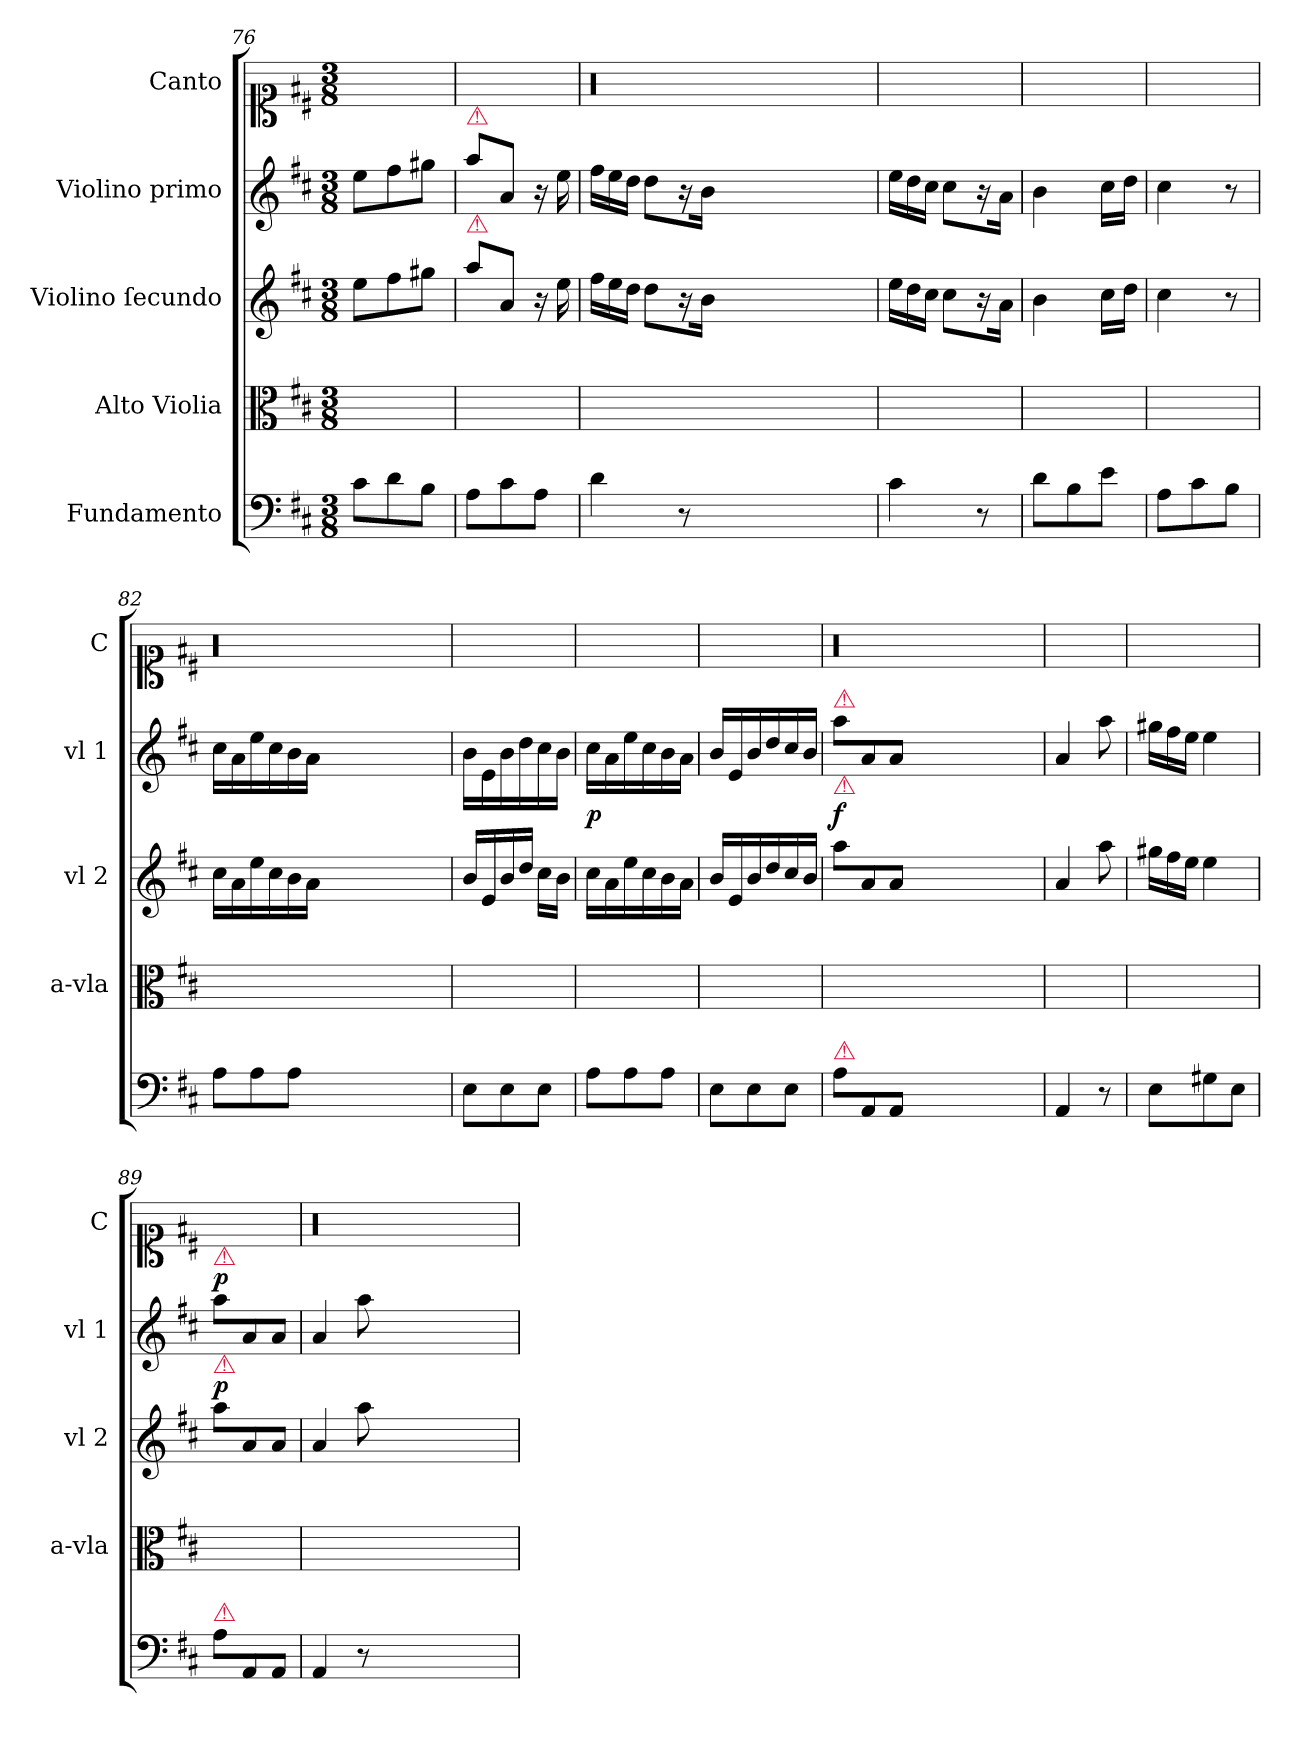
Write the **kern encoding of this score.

**kern	**kern	**kern	**dynam	**kern	**dynam	**kern
*part5	*part4	*part3	*part3	*part2	*part2	*part1
*staff5	*staff4	*staff3	*staff3	*staff2	*staff2	*staff1
*I"Fundamento	*I"Alto Violia	*I"Violino ſecundo	*	*I"Violino primo	*	*I"Canto
*	*I'a-vla	*I'vl 2	*	*I'vl 1	*	*I'C
*clefF4	*clefC3	*clefG2	*	*clefG2	*	*clefC1
*k[f#c#]	*k[f#c#]	*k[f#c#]	*	*k[f#c#]	*	*k[f#c#]
*M3/8	*M3/8	*M3/8	*	*M3/8	*	*M3/8
=76	=76	=76	=76	=76	=76	=76
8c#\L	4.ryy	8ee\L	.	8ee\L	.	4.ryy
8d\	.	8ff#\	.	8ff#\	.	.
8B\J	.	8gg#X\J	.	8gg#X\J	.	.
=77	=77	=77	=77	=77	=77	=77
!	!	!	!	!LO:TX:a:color=crimson:t=⚠	!	!
!	!	!LO:TX:a:color=crimson:t=⚠	!	!	!	!
8A\L	4.ryy	8aa\L	.	8aa\L	.	4.ryy
8c#\	.	8a/J	.	8a/J	.	.
8A\J	.	16r	.	16r	.	.
.	.	16ee\	.	16ee\	.	.
=78	=78	=78	=78	=78	=78	=78
*	*	*Xtuplet	*	*Xtuplet	*	*
!	!	!	!	!	!	!LO:N:vis=00
4d\	4.ryy	24ff#\LL	.	24ff#\LL	.	1.r
.	.	24ee\	.	24ee\	.	.
.	.	24dd\JJ	.	24dd\JJ	.	.
.	.	8dd\L	.	8dd\L	.	.
8r	.	16r	.	16r	.	.
.	.	16b\Jk	.	16b\Jk	.	.
1ryy	1ryy	1ryy	.	1ryy	.	.
8ryy	8ryy	8ryy	.	8ryy	.	.
=79	=79	=79	=79	=79	=79	=79
4c#\	4.ryy	24ee\LL	.	24ee\LL	.	4.ryy
.	.	24dd\	.	24dd\	.	.
.	.	24cc#\JJ	.	24cc#\JJ	.	.
.	.	8cc#\L	.	8cc#\L	.	.
8r	.	16r	.	16r	.	.
.	.	16a\Jk	.	16a\Jk	.	.
=80	=80	=80	=80	=80	=80	=80
8d\L	4.ryy	4b\	.	4b\	.	4.ryy
8B\	.	.	.	.	.	.
8e\J	.	16cc#\LL	.	16cc#\LL	.	.
.	.	16dd\JJ	.	16dd\JJ	.	.
=81	=81	=81	=81	=81	=81	=81
8A\L	4.ryy	4cc#\	.	4cc#\	.	4.ryy
8c#\	.	.	.	.	.	.
8B\J	.	8r	.	8r	.	.
=82	=82	=82	=82	=82	=82	=82
!	!	!	!	!	!	!LO:N:vis=00
8A\L	4.ryy	16cc#\LL	.	16cc#\LL	.	1.r
.	.	16a\	.	16a\	.	.
8A\	.	16ee\	.	16ee\	.	.
.	.	16cc#\	.	16cc#\	.	.
8A\J	.	16b\	.	16b\	.	.
.	.	16a\JJ	.	16a\JJ	.	.
1ryy	1ryy	1ryy	.	1ryy	.	.
8ryy	8ryy	8ryy	.	8ryy	.	.
=83	=83	=83	=83	=83	=83	=83
8E\L	4.ryy	16b/LL	.	16b\LL	.	4.ryy
.	.	16e/	.	16e\	.	.
8E\	.	16b/	.	16b\	.	.
.	.	16dd/JJ	.	16dd\	.	.
8E\J	.	16cc#\LL	.	16cc#\	.	.
.	.	16b\JJ	.	16b\JJ	.	.
=84	=84	=84	=84	=84	=84	=84
!	!	!	!LO:DY:a	!	!	!
8A\L	4.ryy	16cc#\LL	p	16cc#\LL	.	4.ryy
.	.	16a\	.	16a\	.	.
8A\	.	16ee\	.	16ee\	.	.
.	.	16cc#\	.	16cc#\	.	.
8A\J	.	16b\	.	16b\	.	.
.	.	16a\JJ	.	16a\JJ	.	.
=85	=85	=85	=85	=85	=85	=85
8E\L	4.ryy	16b/LL	.	16b/LL	.	4.ryy
.	.	16e/	.	16e/	.	.
8E\	.	16b/	.	16b/	.	.
.	.	16dd/	.	16dd/	.	.
8E\J	.	16cc#/	.	16cc#/	.	.
.	.	16b/JJ	.	16b/JJ	.	.
=86	=86	=86	=86	=86	=86	=86
!	!	!	!	!LO:TX:a:color=crimson:t=⚠	!	!
!	!	!LO:TX:a:color=crimson:t=⚠	!	!	!	!
!LO:TX:a:color=crimson:t=⚠	!	!	!	!	!	!
!	!	!	!LO:DY:a	!	!	!LO:N:vis=00
8A\L	4.ryy	8aa\L	f	8aa\L	.	1.r
8AA/	.	8a/	.	8a/	.	.
8AA/J	.	8a/J	.	8a/J	.	.
1ryy	1ryy	1ryy	.	1ryy	.	.
8ryy	8ryy	8ryy	.	8ryy	.	.
=87	=87	=87	=87	=87	=87	=87
4AA/	4.ryy	4a/	.	4a/	.	4.ryy
8r	.	8aa\	.	8aa\	.	.
=88	=88	=88	=88	=88	=88	=88
8E\L	4.ryy	24gg#X\LL	.	24gg#X\LL	.	4.ryy
.	.	24ff#\	.	24ff#\	.	.
.	.	24ee\JJ	.	24ee\JJ	.	.
8G#X\	.	4ee\	.	4ee\	.	.
8E\J	.	.	.	.	.	.
=89	=89	=89	=89	=89	=89	=89
!	!	!	!	!LO:TX:a:color=crimson:t=⚠	!	!
!	!	!LO:TX:a:color=crimson:t=⚠	!	!	!	!
!LO:TX:a:color=crimson:t=⚠	!	!	!	!	!	!
!	!	!	!LO:DY:a	!	!LO:DY:a	!
8A\L	4.ryy	8aa\L	p	8aa\L	p	4.ryy
8AA/	.	8a/	.	8a/	.	.
8AA/J	.	8a/J	.	8a/J	.	.
=90	=90	=90	=90	=90	=90	=90
!	!	!	!	!	!	!LO:N:vis=00
4AA/	4.ryy	4a/	.	4a/	.	1.r
8r	.	8aa\	.	8aa\	.	.
1ryy	1ryy	1ryy	.	1ryy	.	.
8ryy	8ryy	8ryy	.	8ryy	.	.
=	=	=	=	=	=	=
*-	*-	*-	*-	*-	*-	*-
